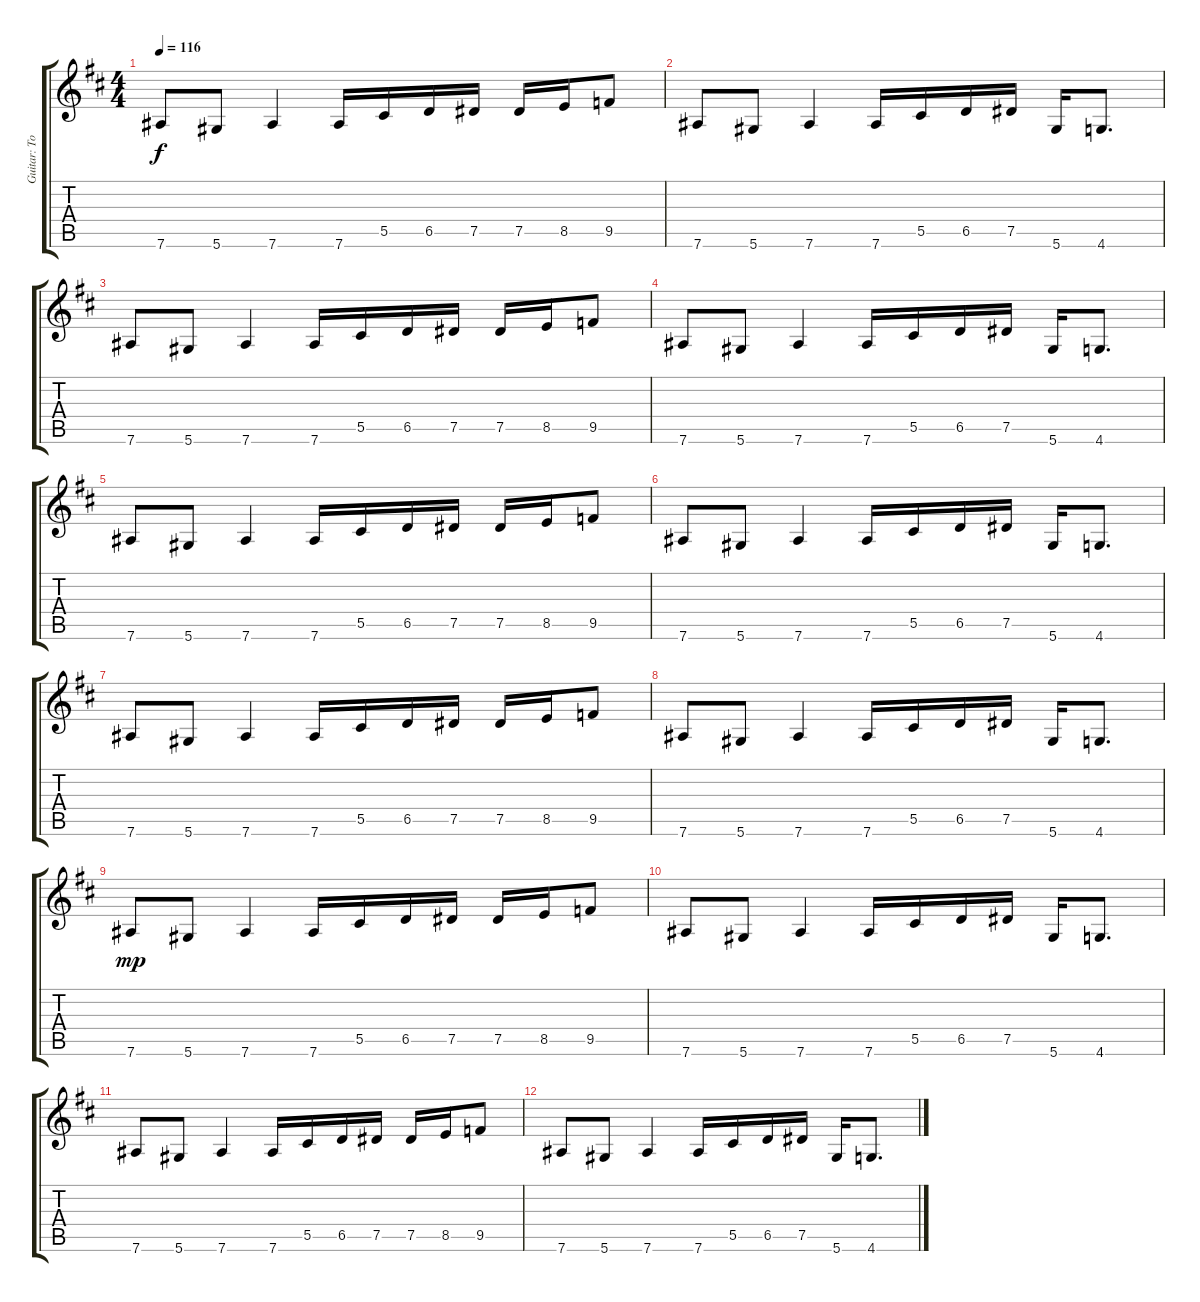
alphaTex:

\track ("Guitar: Tony" "Guitar: To") {instrument electricguitarclean}
\staff {score tabs}
\tuning (Eb4 Bb3 Gb3 Db3 Ab2 Eb2) {hide}
\ts (4 4)
\tempo 116
\clef g2
\ks d
7.6.8{dy f} 5.6.8 7.6.4 7.6.16 5.5.16 6.5.16 7.5.16 7.5.16 8.5.16 9.5.8 |
7.6.8 5.6.8 7.6.4 7.6.16 5.5.16 6.5.16 7.5.16 5.6.16 4.6.8{d} |
7.6.8 5.6.8 7.6.4 7.6.16 5.5.16 6.5.16 7.5.16 7.5.16 8.5.16 9.5.8 |
7.6.8 5.6.8 7.6.4 7.6.16 5.5.16 6.5.16 7.5.16 5.6.16 4.6.8{d} |
7.6.8 5.6.8 7.6.4 7.6.16 5.5.16 6.5.16 7.5.16 7.5.16 8.5.16 9.5.8 |
7.6.8 5.6.8 7.6.4 7.6.16 5.5.16 6.5.16 7.5.16 5.6.16 4.6.8{d} |
7.6.8 5.6.8 7.6.4 7.6.16 5.5.16 6.5.16 7.5.16 7.5.16 8.5.16 9.5.8 |
7.6.8 5.6.8 7.6.4 7.6.16 5.5.16 6.5.16 7.5.16 5.6.16 4.6.8{d} |
7.6.8{dy mp} 5.6.8 7.6.4 7.6.16 5.5.16 6.5.16 7.5.16 7.5.16 8.5.16 9.5.8 |
7.6.8 5.6.8 7.6.4 7.6.16 5.5.16 6.5.16 7.5.16 5.6.16 4.6.8{d} |
7.6.8 5.6.8 7.6.4 7.6.16 5.5.16 6.5.16 7.5.16 7.5.16 8.5.16 9.5.8 |
7.6.8 5.6.8 7.6.4 7.6.16 5.5.16 6.5.16 7.5.16 5.6.16 4.6.8{d}
